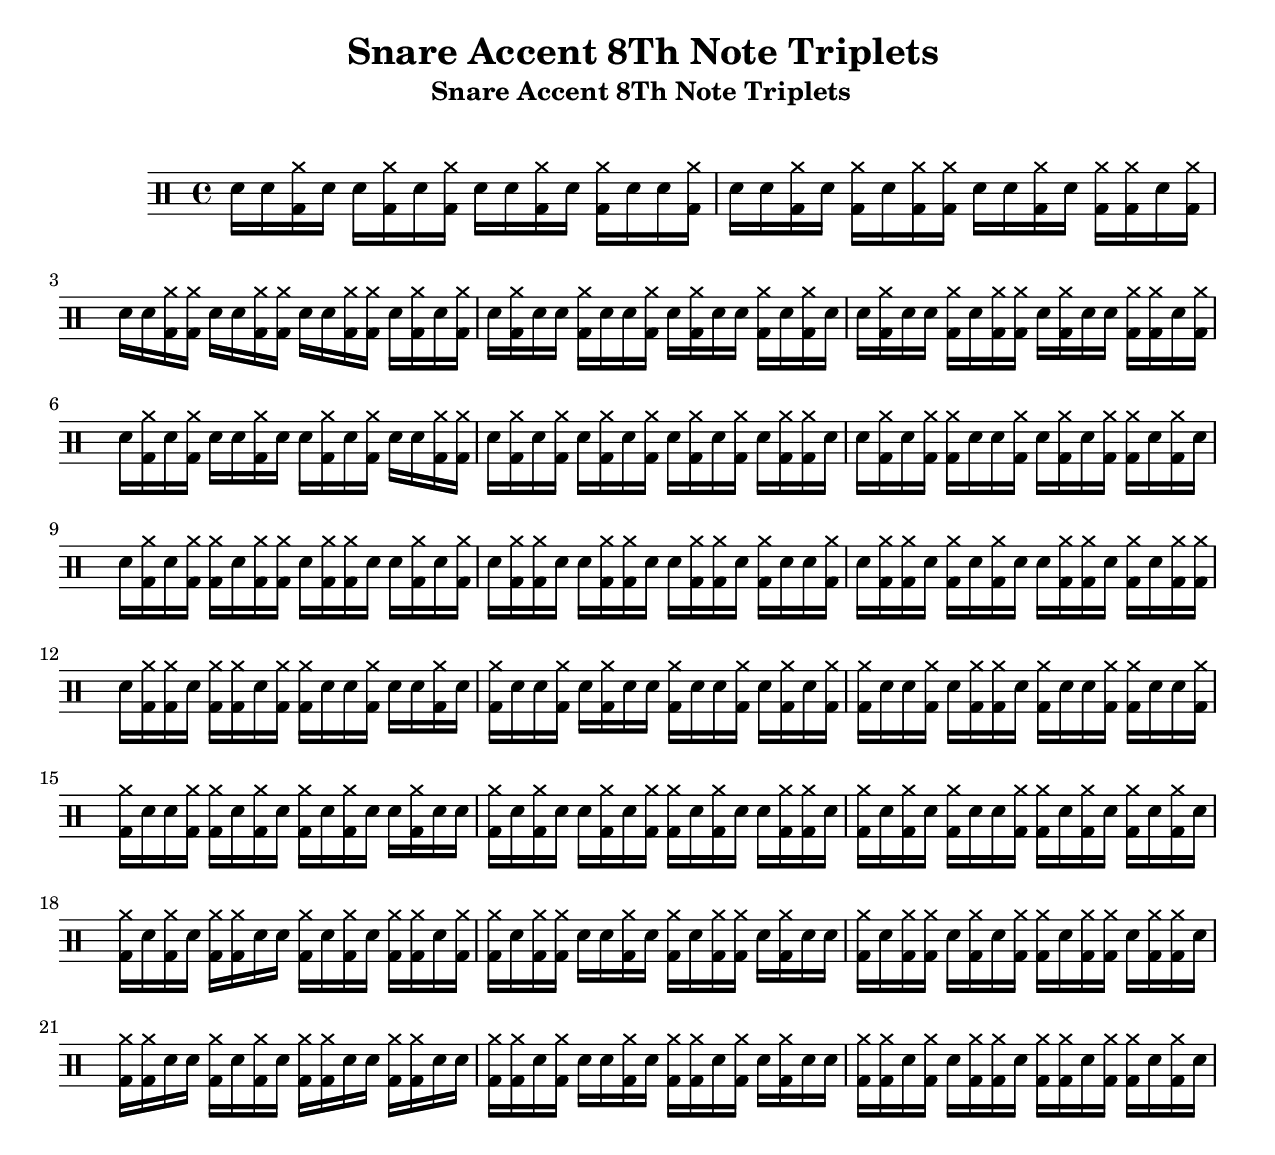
\version "2.24.4"

\paper {
  indent = 0.0
  #(set-paper-size "letter")
}

\header {  
    title = " Snare Accent 8Th Note Triplets"
instrument = " Snare Accent 8Th Note Triplets"

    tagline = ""
}

\markup \vspace #1   % Space Between Title and first staff

\new DrumStaff <<
  \drummode {
    \time 4/4

    sn16        sn16        <bd cymr>16 sn16        sn16        <bd cymr>16 sn16        <bd cymr>16
sn16        sn16        <bd cymr>16 sn16        <bd cymr>16 sn16        sn16        <bd cymr>16
sn16        sn16        <bd cymr>16 sn16        <bd cymr>16 sn16        <bd cymr>16 <bd cymr>16
sn16        sn16        <bd cymr>16 sn16        <bd cymr>16 <bd cymr>16 sn16        <bd cymr>16
sn16        sn16        <bd cymr>16 <bd cymr>16 sn16        sn16        <bd cymr>16 <bd cymr>16
sn16        sn16        <bd cymr>16 <bd cymr>16 sn16        <bd cymr>16 sn16        <bd cymr>16
sn16        <bd cymr>16 sn16        sn16        <bd cymr>16 sn16        sn16        <bd cymr>16
sn16        <bd cymr>16 sn16        sn16        <bd cymr>16 sn16        <bd cymr>16 sn16       
sn16        <bd cymr>16 sn16        sn16        <bd cymr>16 sn16        <bd cymr>16 <bd cymr>16
sn16        <bd cymr>16 sn16        sn16        <bd cymr>16 <bd cymr>16 sn16        <bd cymr>16
sn16        <bd cymr>16 sn16        <bd cymr>16 sn16        sn16        <bd cymr>16 sn16       
sn16        <bd cymr>16 sn16        <bd cymr>16 sn16        sn16        <bd cymr>16 <bd cymr>16
sn16        <bd cymr>16 sn16        <bd cymr>16 sn16        <bd cymr>16 sn16        <bd cymr>16
sn16        <bd cymr>16 sn16        <bd cymr>16 sn16        <bd cymr>16 <bd cymr>16 sn16       
sn16        <bd cymr>16 sn16        <bd cymr>16 <bd cymr>16 sn16        sn16        <bd cymr>16
sn16        <bd cymr>16 sn16        <bd cymr>16 <bd cymr>16 sn16        <bd cymr>16 sn16       
sn16        <bd cymr>16 sn16        <bd cymr>16 <bd cymr>16 sn16        <bd cymr>16 <bd cymr>16
sn16        <bd cymr>16 <bd cymr>16 sn16        sn16        <bd cymr>16 sn16        <bd cymr>16
sn16        <bd cymr>16 <bd cymr>16 sn16        sn16        <bd cymr>16 <bd cymr>16 sn16       
sn16        <bd cymr>16 <bd cymr>16 sn16        <bd cymr>16 sn16        sn16        <bd cymr>16
sn16        <bd cymr>16 <bd cymr>16 sn16        <bd cymr>16 sn16        <bd cymr>16 sn16       
sn16        <bd cymr>16 <bd cymr>16 sn16        <bd cymr>16 sn16        <bd cymr>16 <bd cymr>16
sn16        <bd cymr>16 <bd cymr>16 sn16        <bd cymr>16 <bd cymr>16 sn16        <bd cymr>16
<bd cymr>16 sn16        sn16        <bd cymr>16 sn16        sn16        <bd cymr>16 sn16       
<bd cymr>16 sn16        sn16        <bd cymr>16 sn16        <bd cymr>16 sn16        sn16       
<bd cymr>16 sn16        sn16        <bd cymr>16 sn16        <bd cymr>16 sn16        <bd cymr>16
<bd cymr>16 sn16        sn16        <bd cymr>16 sn16        <bd cymr>16 <bd cymr>16 sn16       
<bd cymr>16 sn16        sn16        <bd cymr>16 <bd cymr>16 sn16        sn16        <bd cymr>16
<bd cymr>16 sn16        sn16        <bd cymr>16 <bd cymr>16 sn16        <bd cymr>16 sn16       
<bd cymr>16 sn16        <bd cymr>16 sn16        sn16        <bd cymr>16 sn16        sn16       
<bd cymr>16 sn16        <bd cymr>16 sn16        sn16        <bd cymr>16 sn16        <bd cymr>16
<bd cymr>16 sn16        <bd cymr>16 sn16        sn16        <bd cymr>16 <bd cymr>16 sn16       
<bd cymr>16 sn16        <bd cymr>16 sn16        <bd cymr>16 sn16        sn16        <bd cymr>16
<bd cymr>16 sn16        <bd cymr>16 sn16        <bd cymr>16 sn16        <bd cymr>16 sn16       
<bd cymr>16 sn16        <bd cymr>16 sn16        <bd cymr>16 <bd cymr>16 sn16        sn16       
<bd cymr>16 sn16        <bd cymr>16 sn16        <bd cymr>16 <bd cymr>16 sn16        <bd cymr>16
<bd cymr>16 sn16        <bd cymr>16 <bd cymr>16 sn16        sn16        <bd cymr>16 sn16       
<bd cymr>16 sn16        <bd cymr>16 <bd cymr>16 sn16        <bd cymr>16 sn16        sn16       
<bd cymr>16 sn16        <bd cymr>16 <bd cymr>16 sn16        <bd cymr>16 sn16        <bd cymr>16
<bd cymr>16 sn16        <bd cymr>16 <bd cymr>16 sn16        <bd cymr>16 <bd cymr>16 sn16       
<bd cymr>16 <bd cymr>16 sn16        sn16        <bd cymr>16 sn16        <bd cymr>16 sn16       
<bd cymr>16 <bd cymr>16 sn16        sn16        <bd cymr>16 <bd cymr>16 sn16        sn16       
<bd cymr>16 <bd cymr>16 sn16        <bd cymr>16 sn16        sn16        <bd cymr>16 sn16       
<bd cymr>16 <bd cymr>16 sn16        <bd cymr>16 sn16        <bd cymr>16 sn16        sn16       
<bd cymr>16 <bd cymr>16 sn16        <bd cymr>16 sn16        <bd cymr>16 <bd cymr>16 sn16       
<bd cymr>16 <bd cymr>16 sn16        <bd cymr>16 <bd cymr>16 sn16        <bd cymr>16 sn16       

  }
>>

\layout {
  \context {
    \Staff \RemoveEmptyStaves
    \override VerticalAxisGroup.remove-first = ##t
  }
}